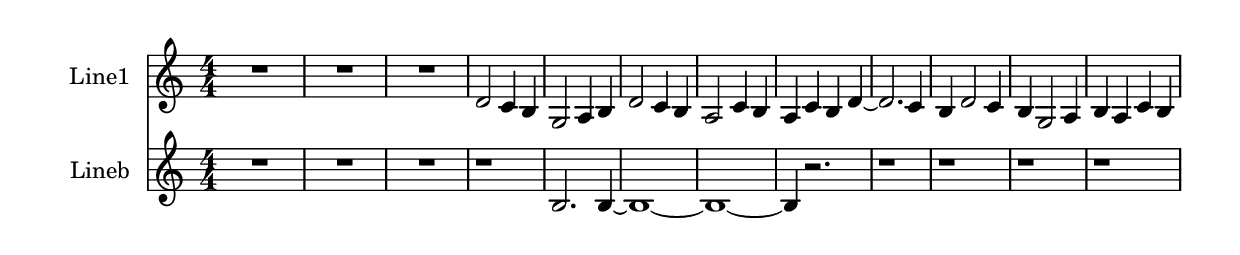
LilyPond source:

% 2016-09-02 20:00

\version "2.18.2"
\language "english"

\header {}

\layout {}

\paper {}

\score {
    \new Score <<
        \context Staff = "line1" {
            \set Staff.instrumentName = \markup { Line1 }
            \set Staff.shortInstrumentName = \markup { Line1 }
            {
                \numericTimeSignature
                \time 4/4
                \bar "||"
                \accidentalStyle modern-cautionary
                R\breve.
                d'2
                c'4
                b4
                g2
                a4
                b4
                d'2
                c'4
                b4
                a2
                c'4
                b4
                a4
                c'4
                b4
                d'4 ~
                d'2.
                c'4
                b4
                d'2
                c'4
                b4
                g2
                a4
                b4
                a4
                c'4
                b4
            }
        }
        \context Staff = "lineb" {
            \set Staff.instrumentName = \markup { Lineb }
            \set Staff.shortInstrumentName = \markup { Lineb }
            {
                \numericTimeSignature
                \time 4/4
                \bar "||"
                \accidentalStyle modern-cautionary
                R\breve.
                r1
                b2.
                b4 ~
                b1 ~
                b1 ~
                b4
                r2.
                r1
                r1
                r1
                r1
            }
        }
    >>
}